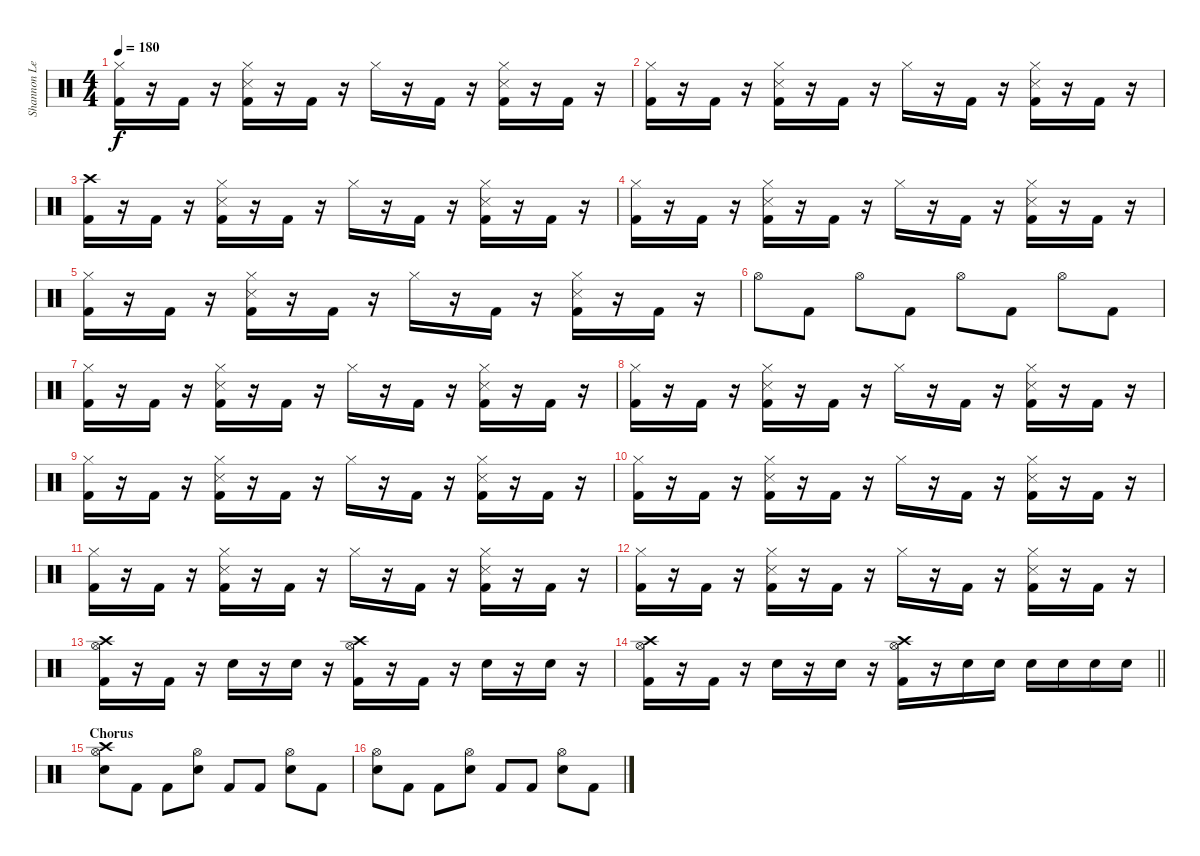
\track ("Shannon Leto [Drums]" "Shannon Le") {instrument percussion}
\staff {score}
\articulation defaults
\ts (4 4)
\tempo 180
\clef neutral
\ks c
("Hi-Hat (closed)" "Kick (hit) 2").16{dy f} r.16 "Kick (hit) 2".16 r.16 ("Hi-Hat (closed)" "Snare (side stick) 3" "Kick (hit) 2").16 r.16 "Kick (hit) 2".16 r.16 "Hi-Hat (closed)".16 r.16 "Kick (hit) 2".16 r.16 ("Hi-Hat (closed)" "Snare (side stick) 3" "Kick (hit) 2").16 r.16 "Kick (hit) 2".16 r.16 |
("Hi-Hat (closed)" "Kick (hit) 2").16 r.16 "Kick (hit) 2".16 r.16 ("Hi-Hat (closed)" "Snare (side stick) 3" "Kick (hit) 2").16 r.16 "Kick (hit) 2".16 r.16 "Hi-Hat (closed)".16 r.16 "Kick (hit) 2".16 r.16 ("Hi-Hat (closed)" "Snare (side stick) 3" "Kick (hit) 2").16 r.16 "Kick (hit) 2".16 r.16 |
("Crash high (hit)" "Kick (hit) 2").16 r.16 "Kick (hit) 2".16 r.16 ("Hi-Hat (closed)" "Snare (side stick) 3" "Kick (hit) 2").16 r.16 "Kick (hit) 2".16 r.16 "Hi-Hat (closed)".16 r.16 "Kick (hit) 2".16 r.16 ("Hi-Hat (closed)" "Snare (side stick) 3" "Kick (hit) 2").16 r.16 "Kick (hit) 2".16 r.16 |
("Hi-Hat (closed)" "Kick (hit) 2").16 r.16 "Kick (hit) 2".16 r.16 ("Hi-Hat (closed)" "Snare (side stick) 3" "Kick (hit) 2").16 r.16 "Kick (hit) 2".16 r.16 "Hi-Hat (closed)".16 r.16 "Kick (hit) 2".16 r.16 ("Hi-Hat (closed)" "Snare (side stick) 3" "Kick (hit) 2").16 r.16 "Kick (hit) 2".16 r.16 |
("Hi-Hat (closed)" "Kick (hit) 2").16 r.16 "Kick (hit) 2".16 r.16 ("Hi-Hat (closed)" "Snare (side stick) 3" "Kick (hit) 2").16 r.16 "Kick (hit) 2".16 r.16 "Hi-Hat (closed)".16 r.16 "Kick (hit) 2".16 r.16 ("Hi-Hat (closed)" "Snare (side stick) 3" "Kick (hit) 2").16 r.16 "Kick (hit) 2".16 r.16 |
"Hi-Hat (open)".8 "Kick (hit) 2".8 "Hi-Hat (open)".8 "Kick (hit) 2".8 "Hi-Hat (open)".8 "Kick (hit) 2".8 "Hi-Hat (open)".8 "Kick (hit) 2".8 |
("Hi-Hat (closed)" "Kick (hit) 2").16 r.16 "Kick (hit) 2".16 r.16 ("Hi-Hat (closed)" "Snare (side stick) 3" "Kick (hit) 2").16 r.16 "Kick (hit) 2".16 r.16 "Hi-Hat (closed)".16 r.16 "Kick (hit) 2".16 r.16 ("Hi-Hat (closed)" "Snare (side stick) 3" "Kick (hit) 2").16 r.16 "Kick (hit) 2".16 r.16 |
("Hi-Hat (closed)" "Kick (hit) 2").16 r.16 "Kick (hit) 2".16 r.16 ("Hi-Hat (closed)" "Snare (side stick) 3" "Kick (hit) 2").16 r.16 "Kick (hit) 2".16 r.16 "Hi-Hat (closed)".16 r.16 "Kick (hit) 2".16 r.16 ("Hi-Hat (closed)" "Snare (side stick) 3" "Kick (hit) 2").16 r.16 "Kick (hit) 2".16 r.16 |
("Hi-Hat (closed)" "Kick (hit) 2").16 r.16 "Kick (hit) 2".16 r.16 ("Hi-Hat (closed)" "Snare (side stick) 3" "Kick (hit) 2").16 r.16 "Kick (hit) 2".16 r.16 "Hi-Hat (closed)".16 r.16 "Kick (hit) 2".16 r.16 ("Hi-Hat (closed)" "Snare (side stick) 3" "Kick (hit) 2").16 r.16 "Kick (hit) 2".16 r.16 |
("Hi-Hat (closed)" "Kick (hit) 2").16 r.16 "Kick (hit) 2".16 r.16 ("Hi-Hat (closed)" "Snare (side stick) 3" "Kick (hit) 2").16 r.16 "Kick (hit) 2".16 r.16 "Hi-Hat (closed)".16 r.16 "Kick (hit) 2".16 r.16 ("Hi-Hat (closed)" "Snare (side stick) 3" "Kick (hit) 2").16 r.16 "Kick (hit) 2".16 r.16 |
("Hi-Hat (closed)" "Kick (hit) 2").16 r.16 "Kick (hit) 2".16 r.16 ("Hi-Hat (closed)" "Snare (side stick) 3" "Kick (hit) 2").16 r.16 "Kick (hit) 2".16 r.16 "Hi-Hat (closed)".16 r.16 "Kick (hit) 2".16 r.16 ("Hi-Hat (closed)" "Snare (side stick) 3" "Kick (hit) 2").16 r.16 "Kick (hit) 2".16 r.16 |
("Hi-Hat (closed)" "Kick (hit) 2").16 r.16 "Kick (hit) 2".16 r.16 ("Hi-Hat (closed)" "Snare (side stick) 3" "Kick (hit) 2").16 r.16 "Kick (hit) 2".16 r.16 "Hi-Hat (closed)".16 r.16 "Kick (hit) 2".16 r.16 ("Hi-Hat (closed)" "Snare (side stick) 3" "Kick (hit) 2").16 r.16 "Kick (hit) 2".16 r.16 |
("Hi-Hat (open)" "Crash high (hit)" "Kick (hit) 2").16 r.16 "Kick (hit) 2".16 r.16 "Electric Snare (hit)".16 r.16 "Electric Snare (hit)".16 r.16 ("Hi-Hat (open)" "Crash high (hit)" "Kick (hit) 2").16 r.16 "Kick (hit) 2".16 r.16 "Electric Snare (hit)".16 r.16 "Electric Snare (hit)".16 r.16 |
\barLineRight lightlight
("Hi-Hat (open)" "Crash high (hit)" "Kick (hit) 2").16 r.16 "Kick (hit) 2".16 r.16 "Electric Snare (hit)".16 r.16 "Electric Snare (hit)".16 r.16 ("Hi-Hat (open)" "Crash high (hit)" "Kick (hit) 2").16 r.16 "Electric Snare (hit)".16 "Electric Snare (hit)".16 "Electric Snare (hit)".16 "Electric Snare (hit)".16 "Electric Snare (hit)".16 "Electric Snare (hit)".16 |
\section ("" "Chorus")
("Hi-Hat (open)" "Crash high (hit)" "Electric Snare (hit)").8 "Kick (hit) 2".8 "Kick (hit) 2".8 ("Hi-Hat (open)" "Electric Snare (hit)").8 "Kick (hit) 2".8 "Kick (hit) 2".8 ("Hi-Hat (open)" "Electric Snare (hit)").8 "Kick (hit) 2".8 |
("Hi-Hat (open)" "Electric Snare (hit)").8 "Kick (hit) 2".8 "Kick (hit) 2".8 ("Hi-Hat (open)" "Electric Snare (hit)").8 "Kick (hit) 2".8 "Kick (hit) 2".8 ("Hi-Hat (open)" "Electric Snare (hit)").8 "Kick (hit) 2".8
